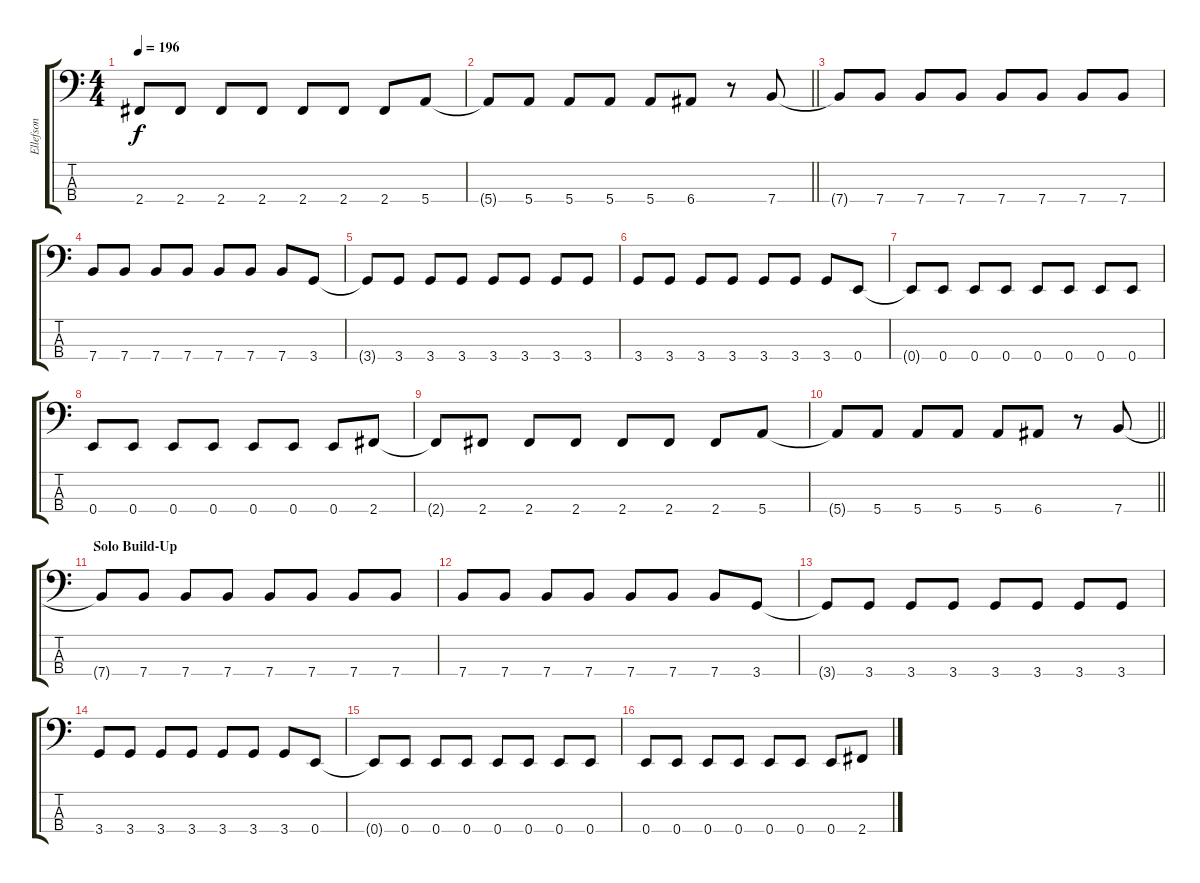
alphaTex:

\track ("Ellefson" "Ellefson") {instrument electricbasspick}
\staff {score tabs}
\tuning (G2 D2 A1 E1) {hide}
\ts (4 4)
\tempo 196
\clef f4
\ks c
2.4{t}.8{dy f} 2.4.8 2.4.8 2.4.8 2.4.8 2.4.8 2.4.8 5.4.8 |
\barLineRight lightlight
5.4{t}.8 5.4.8 5.4.8 5.4.8 5.4.8 6.4.8 r.8 7.4.8 |
7.4{t}.8 7.4.8 7.4.8 7.4.8 7.4.8 7.4.8 7.4.8 7.4.8 |
7.4.8 7.4.8 7.4.8 7.4.8 7.4.8 7.4.8 7.4.8 3.4.8 |
3.4{t}.8 3.4.8 3.4.8 3.4.8 3.4.8 3.4.8 3.4.8 3.4.8 |
3.4.8 3.4.8 3.4.8 3.4.8 3.4.8 3.4.8 3.4.8 0.4.8 |
0.4{t}.8 0.4.8 0.4.8 0.4.8 0.4.8 0.4.8 0.4.8 0.4.8 |
0.4.8 0.4.8 0.4.8 0.4.8 0.4.8 0.4.8 0.4.8 2.4.8 |
2.4{t}.8 2.4.8 2.4.8 2.4.8 2.4.8 2.4.8 2.4.8 5.4.8 |
\barLineRight lightlight
5.4{t}.8 5.4.8 5.4.8 5.4.8 5.4.8 6.4.8 r.8 7.4.8 |
\section ("" "Solo Build-Up")
7.4{t}.8 7.4.8 7.4.8 7.4.8 7.4.8 7.4.8 7.4.8 7.4.8 |
7.4.8 7.4.8 7.4.8 7.4.8 7.4.8 7.4.8 7.4.8 3.4.8 |
3.4{t}.8 3.4.8 3.4.8 3.4.8 3.4.8 3.4.8 3.4.8 3.4.8 |
3.4.8 3.4.8 3.4.8 3.4.8 3.4.8 3.4.8 3.4.8 0.4.8 |
0.4{t}.8 0.4.8 0.4.8 0.4.8 0.4.8 0.4.8 0.4.8 0.4.8 |
0.4.8 0.4.8 0.4.8 0.4.8 0.4.8 0.4.8 0.4.8 2.4.8
